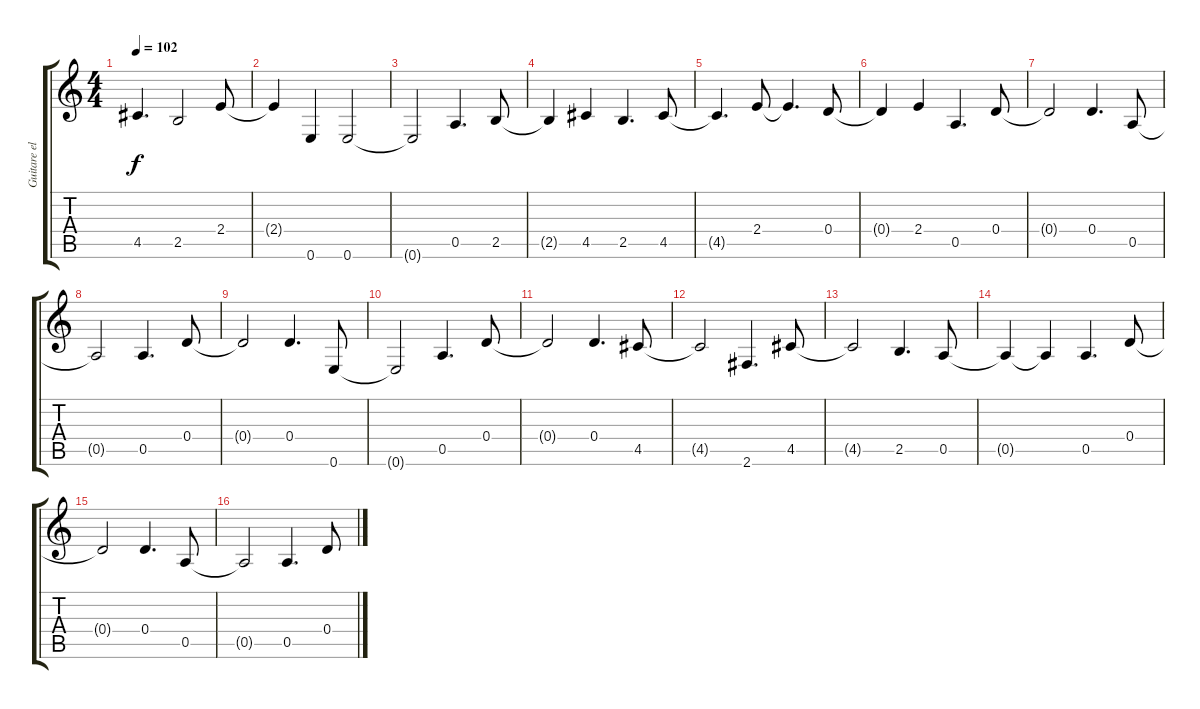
\track ("Guitare elec" "Guitare el") {instrument distortionguitar}
\staff {score tabs}
\tuning (E4 B3 G3 D3 A2 E2) {hide}
\ts (4 4)
\tempo 102
\clef g2
\ks c
4.5{t}.4{d dy f} 2.5.2 2.4.8 |
2.4{t}.4 0.6.4 0.6.2 |
0.6{t}.2 0.5.4{d} 2.5.8 |
2.5{t}.4 4.5.4 2.5.4{d} 4.5.8 |
4.5{t}.4{d} 2.4.8 2.4{t}.4{d} 0.4.8 |
0.4{t}.4 2.4.4 0.5.4{d} 0.4.8 |
0.4{t}.2 0.4.4{d} 0.5.8 |
0.5{t}.2 0.5.4{d} 0.4.8 |
0.4{t}.2 0.4.4{d} 0.6.8 |
0.6{t}.2 0.5.4{d} 0.4.8 |
0.4{t}.2 0.4.4{d} 4.5.8 |
4.5{t}.2 2.6.4{d} 4.5.8 |
4.5{t}.2 2.5.4{d} 0.5.8 |
0.5{t}.4 0.5{t}.4 0.5.4{d} 0.4.8 |
0.4{t}.2 0.4.4{d} 0.5.8 |
0.5{t}.2 0.5.4{d} 0.4.8
